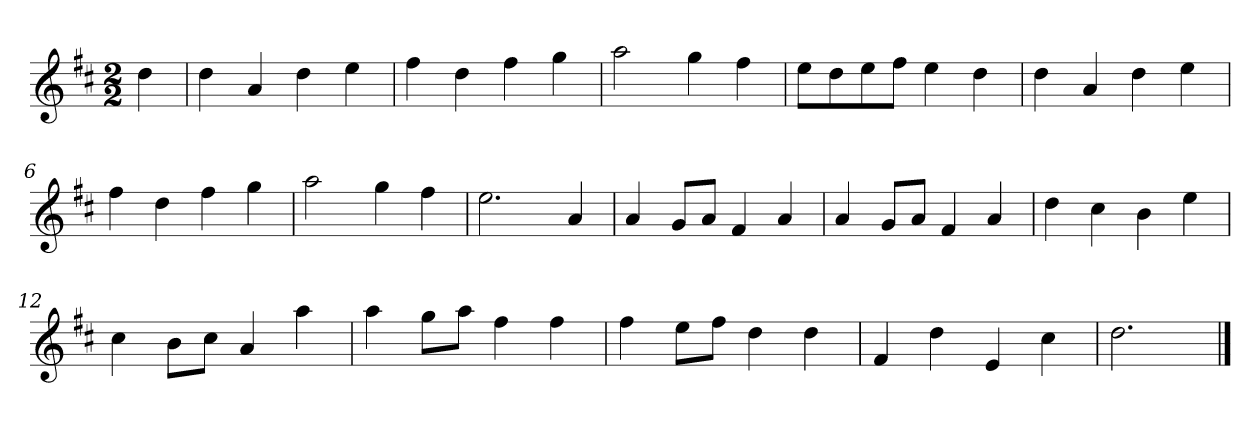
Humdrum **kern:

**kern
*part1
*staff1
*k[f#c#]
*M2/2
*MM120
=
4dd
=1
4dd
4a
4dd
4ee
=2
4ff#
4dd
4ff#
4gg
=3
2aa
4gg
4ff#
=4
8eeL
8dd
8ee
8ff#J
4ee
4dd
=5
4dd
4a
4dd
4ee
=6
4ff#
4dd
4ff#
4gg
=7
2aa
4gg
4ff#
=8
2.ee
4a
=9
4a
8gL
8aJ
4f#
4a
=10
4a
8gL
8aJ
4f#
4a
=11
4dd
4cc#
4b
4ee
=12
4cc#
8bL
8cc#J
4a
4aa
=13
4aa
8ggL
8aaJ
4ff#
4ff#
=14
4ff#
8eeL
8ff#J
4dd
4dd
=15
4f#
4dd
4e
4cc#
=16
2.dd
==
*-
